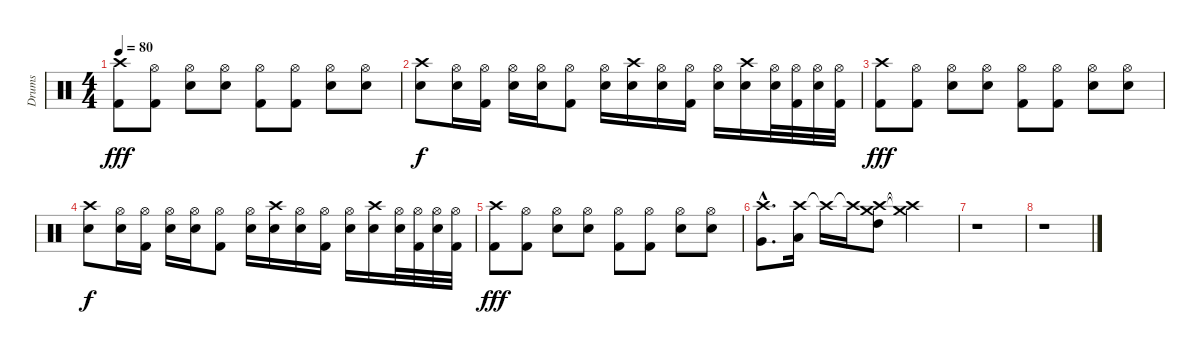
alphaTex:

\track ("Drums" "Drums") {instrument percussion}
\staff {score}
\articulation defaults
\ts (4 4)
\tempo 80
\clef neutral
\ks c
("Crash high (hit)" "Kick (hit) 2").8{dy fff} ("Hi-Hat (open)" "Kick (hit) 2").8 ("Hi-Hat (open)" "Electric Snare (hit)").8 ("Hi-Hat (open)" "Electric Snare (hit)").8 ("Hi-Hat (open)" "Kick (hit) 2").8 ("Hi-Hat (open)" "Kick (hit) 2").8 ("Hi-Hat (open)" "Electric Snare (hit)").8 ("Hi-Hat (open)" "Electric Snare (hit)").8 |
("Crash high (hit)" "Electric Snare (hit)").8{dy f} ("Hi-Hat (open)" "Electric Snare (hit)").16 ("Hi-Hat (open)" "Kick (hit) 2").16 ("Hi-Hat (open)" "Electric Snare (hit)").16 ("Hi-Hat (open)" "Electric Snare (hit)").16 ("Hi-Hat (open)" "Kick (hit) 2").8 ("Hi-Hat (open)" "Electric Snare (hit)").16 ("Crash high (hit)" "Electric Snare (hit)").16 ("Hi-Hat (open)" "Electric Snare (hit)").16 ("Hi-Hat (open)" "Kick (hit) 2").16 ("Hi-Hat (open)" "Electric Snare (hit)").16 ("Crash high (hit)" "Electric Snare (hit)").16 ("Hi-Hat (open)" "Electric Snare (hit)").32 ("Hi-Hat (open)" "Kick (hit) 2").32 ("Hi-Hat (open)" "Electric Snare (hit)").32 ("Hi-Hat (open)" "Kick (hit) 2").32 |
("Crash high (hit)" "Kick (hit) 2").8{dy fff} ("Hi-Hat (open)" "Kick (hit) 2").8 ("Hi-Hat (open)" "Electric Snare (hit)").8 ("Hi-Hat (open)" "Electric Snare (hit)").8 ("Hi-Hat (open)" "Kick (hit) 2").8 ("Hi-Hat (open)" "Kick (hit) 2").8 ("Hi-Hat (open)" "Electric Snare (hit)").8 ("Hi-Hat (open)" "Electric Snare (hit)").8 |
("Crash high (hit)" "Electric Snare (hit)").8{dy f} ("Hi-Hat (open)" "Electric Snare (hit)").16 ("Hi-Hat (open)" "Kick (hit) 2").16 ("Hi-Hat (open)" "Electric Snare (hit)").16 ("Hi-Hat (open)" "Electric Snare (hit)").16 ("Hi-Hat (open)" "Kick (hit) 2").8 ("Hi-Hat (open)" "Electric Snare (hit)").16 ("Crash high (hit)" "Electric Snare (hit)").16 ("Hi-Hat (open)" "Electric Snare (hit)").16 ("Hi-Hat (open)" "Kick (hit) 2").16 ("Hi-Hat (open)" "Electric Snare (hit)").16 ("Crash high (hit)" "Electric Snare (hit)").16 ("Hi-Hat (open)" "Electric Snare (hit)").32 ("Hi-Hat (open)" "Kick (hit) 2").32 ("Hi-Hat (open)" "Electric Snare (hit)").32 ("Hi-Hat (open)" "Kick (hit) 2").32 |
("Crash high (hit)" "Kick (hit) 2").8{dy fff} ("Hi-Hat (open)" "Kick (hit) 2").8 ("Hi-Hat (open)" "Electric Snare (hit)").8 ("Hi-Hat (open)" "Electric Snare (hit)").8 ("Hi-Hat (open)" "Kick (hit) 2").8 ("Hi-Hat (open)" "Kick (hit) 2").8 ("Hi-Hat (open)" "Electric Snare (hit)").8 ("Hi-Hat (open)" "Electric Snare (hit)").8 |
("Crash high (hit)"{hac} "Very Low Tom (hit)"{hac}).8{d} ("Crash high (hit)" "Low Tom (hit)").16 "Crash high (hit)"{t}.16 "Crash high (hit)"{t}.16 ("Crash high (hit)" "Crash medium (hit)" "High Tom (hit)").8 ("Crash high (hit)"{t} "Crash medium (hit)"{t}).2 |
r.1 |
r.1
